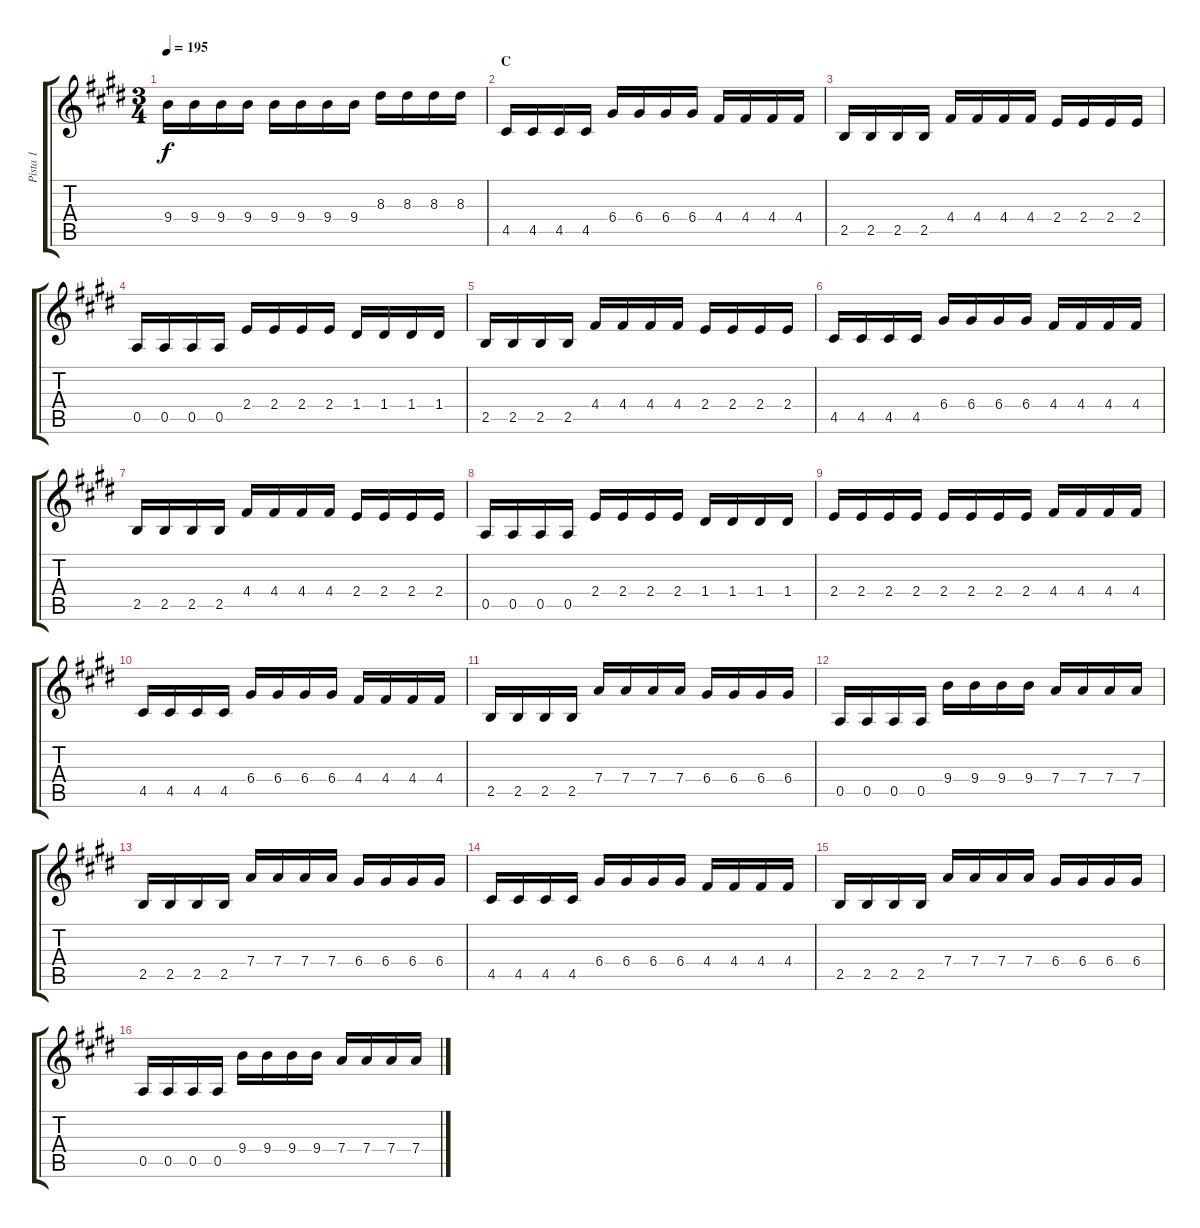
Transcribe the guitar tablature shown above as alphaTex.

\track ("Pista 1" "Pista 1") {instrument distortionguitar}
\staff {score tabs}
\tuning (E4 B3 G3 D3 A2 E2) {hide}
\ts (3 4)
\tempo 195
\clef g2
\ks e
9.4.16{dy f} 9.4.16 9.4.16 9.4.16 9.4.16 9.4.16 9.4.16 9.4.16 8.3.16 8.3.16 8.3.16 8.3.16 |
\section ("" "C")
4.5.16 4.5.16 4.5.16 4.5.16 6.4.16 6.4.16 6.4.16 6.4.16 4.4.16 4.4.16 4.4.16 4.4.16 |
2.5.16 2.5.16 2.5.16 2.5.16 4.4.16 4.4.16 4.4.16 4.4.16 2.4.16 2.4.16 2.4.16 2.4.16 |
0.5.16 0.5.16 0.5.16 0.5.16 2.4.16 2.4.16 2.4.16 2.4.16 1.4.16 1.4.16 1.4.16 1.4.16 |
2.5.16 2.5.16 2.5.16 2.5.16 4.4.16 4.4.16 4.4.16 4.4.16 2.4.16 2.4.16 2.4.16 2.4.16 |
4.5.16 4.5.16 4.5.16 4.5.16 6.4.16 6.4.16 6.4.16 6.4.16 4.4.16 4.4.16 4.4.16 4.4.16 |
2.5.16 2.5.16 2.5.16 2.5.16 4.4.16 4.4.16 4.4.16 4.4.16 2.4.16 2.4.16 2.4.16 2.4.16 |
0.5.16 0.5.16 0.5.16 0.5.16 2.4.16 2.4.16 2.4.16 2.4.16 1.4.16 1.4.16 1.4.16 1.4.16 |
2.4.16 2.4.16 2.4.16 2.4.16 2.4.16 2.4.16 2.4.16 2.4.16 4.4.16 4.4.16 4.4.16 4.4.16 |
4.5.16 4.5.16 4.5.16 4.5.16 6.4.16 6.4.16 6.4.16 6.4.16 4.4.16 4.4.16 4.4.16 4.4.16 |
2.5.16 2.5.16 2.5.16 2.5.16 7.4.16 7.4.16 7.4.16 7.4.16 6.4.16 6.4.16 6.4.16 6.4.16 |
0.5.16 0.5.16 0.5.16 0.5.16 9.4.16 9.4.16 9.4.16 9.4.16 7.4.16 7.4.16 7.4.16 7.4.16 |
2.5.16 2.5.16 2.5.16 2.5.16 7.4.16 7.4.16 7.4.16 7.4.16 6.4.16 6.4.16 6.4.16 6.4.16 |
4.5.16 4.5.16 4.5.16 4.5.16 6.4.16 6.4.16 6.4.16 6.4.16 4.4.16 4.4.16 4.4.16 4.4.16 |
2.5.16 2.5.16 2.5.16 2.5.16 7.4.16 7.4.16 7.4.16 7.4.16 6.4.16 6.4.16 6.4.16 6.4.16 |
0.5.16 0.5.16 0.5.16 0.5.16 9.4.16 9.4.16 9.4.16 9.4.16 7.4.16 7.4.16 7.4.16 7.4.16
